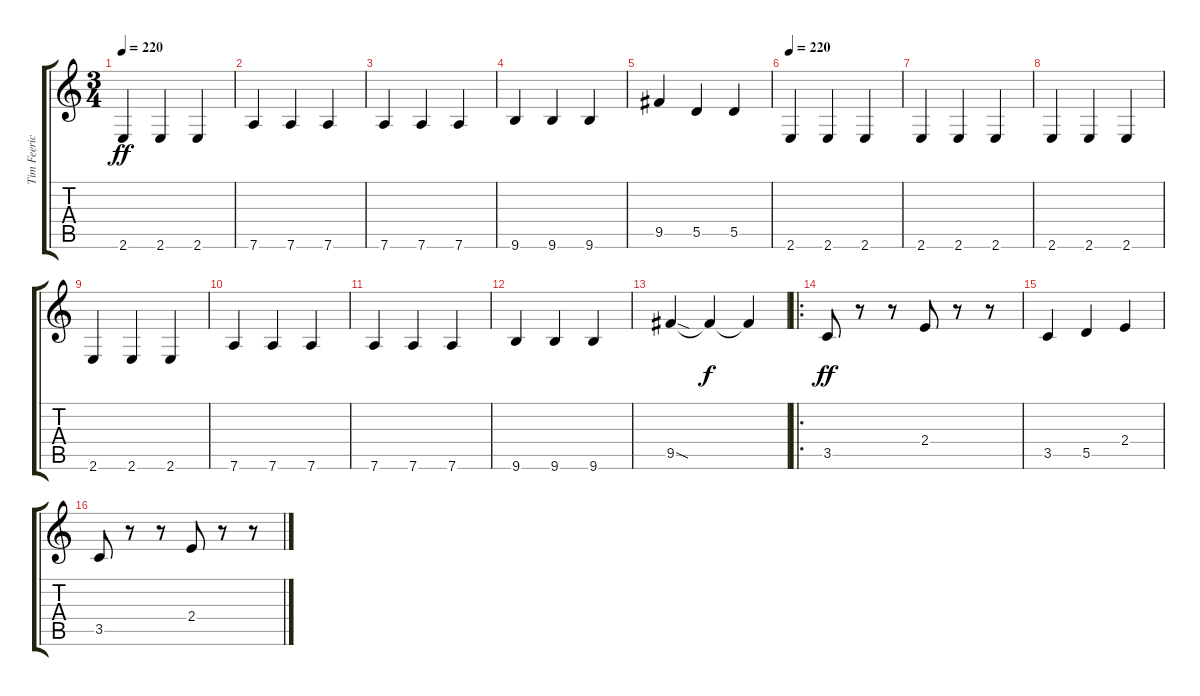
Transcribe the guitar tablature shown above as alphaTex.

\track ("Tim Feerick" "Tim Feeric") {instrument electricbassfinger}
\staff {score tabs}
\tuning (E4 B3 G3 D3 A2 D2) {hide}
\ts (3 4)
\tempo 220
\clef g2
\ks c
2.6.4{dy ff} 2.6.4 2.6.4 |
7.6.4 7.6.4 7.6.4 |
7.6.4 7.6.4 7.6.4 |
9.6.4 9.6.4 9.6.4 |
9.5.4 5.5.4 5.5.4 |
\tempo 220
2.6.4 2.6.4 2.6.4 |
2.6.4 2.6.4 2.6.4 |
2.6.4 2.6.4 2.6.4 |
2.6.4 2.6.4 2.6.4 |
7.6.4 7.6.4 7.6.4 |
7.6.4 7.6.4 7.6.4 |
9.6.4 9.6.4 9.6.4 |
9.5{sod}.4 9.5{t}.4{dy f} 9.5{t}.4 |
\ro
3.5.8{dy ff} r.8 r.8 2.4.8 r.8 r.8 |
3.5.4 5.5.4 2.4.4 |
3.5.8 r.8 r.8 2.4.8 r.8 r.8
